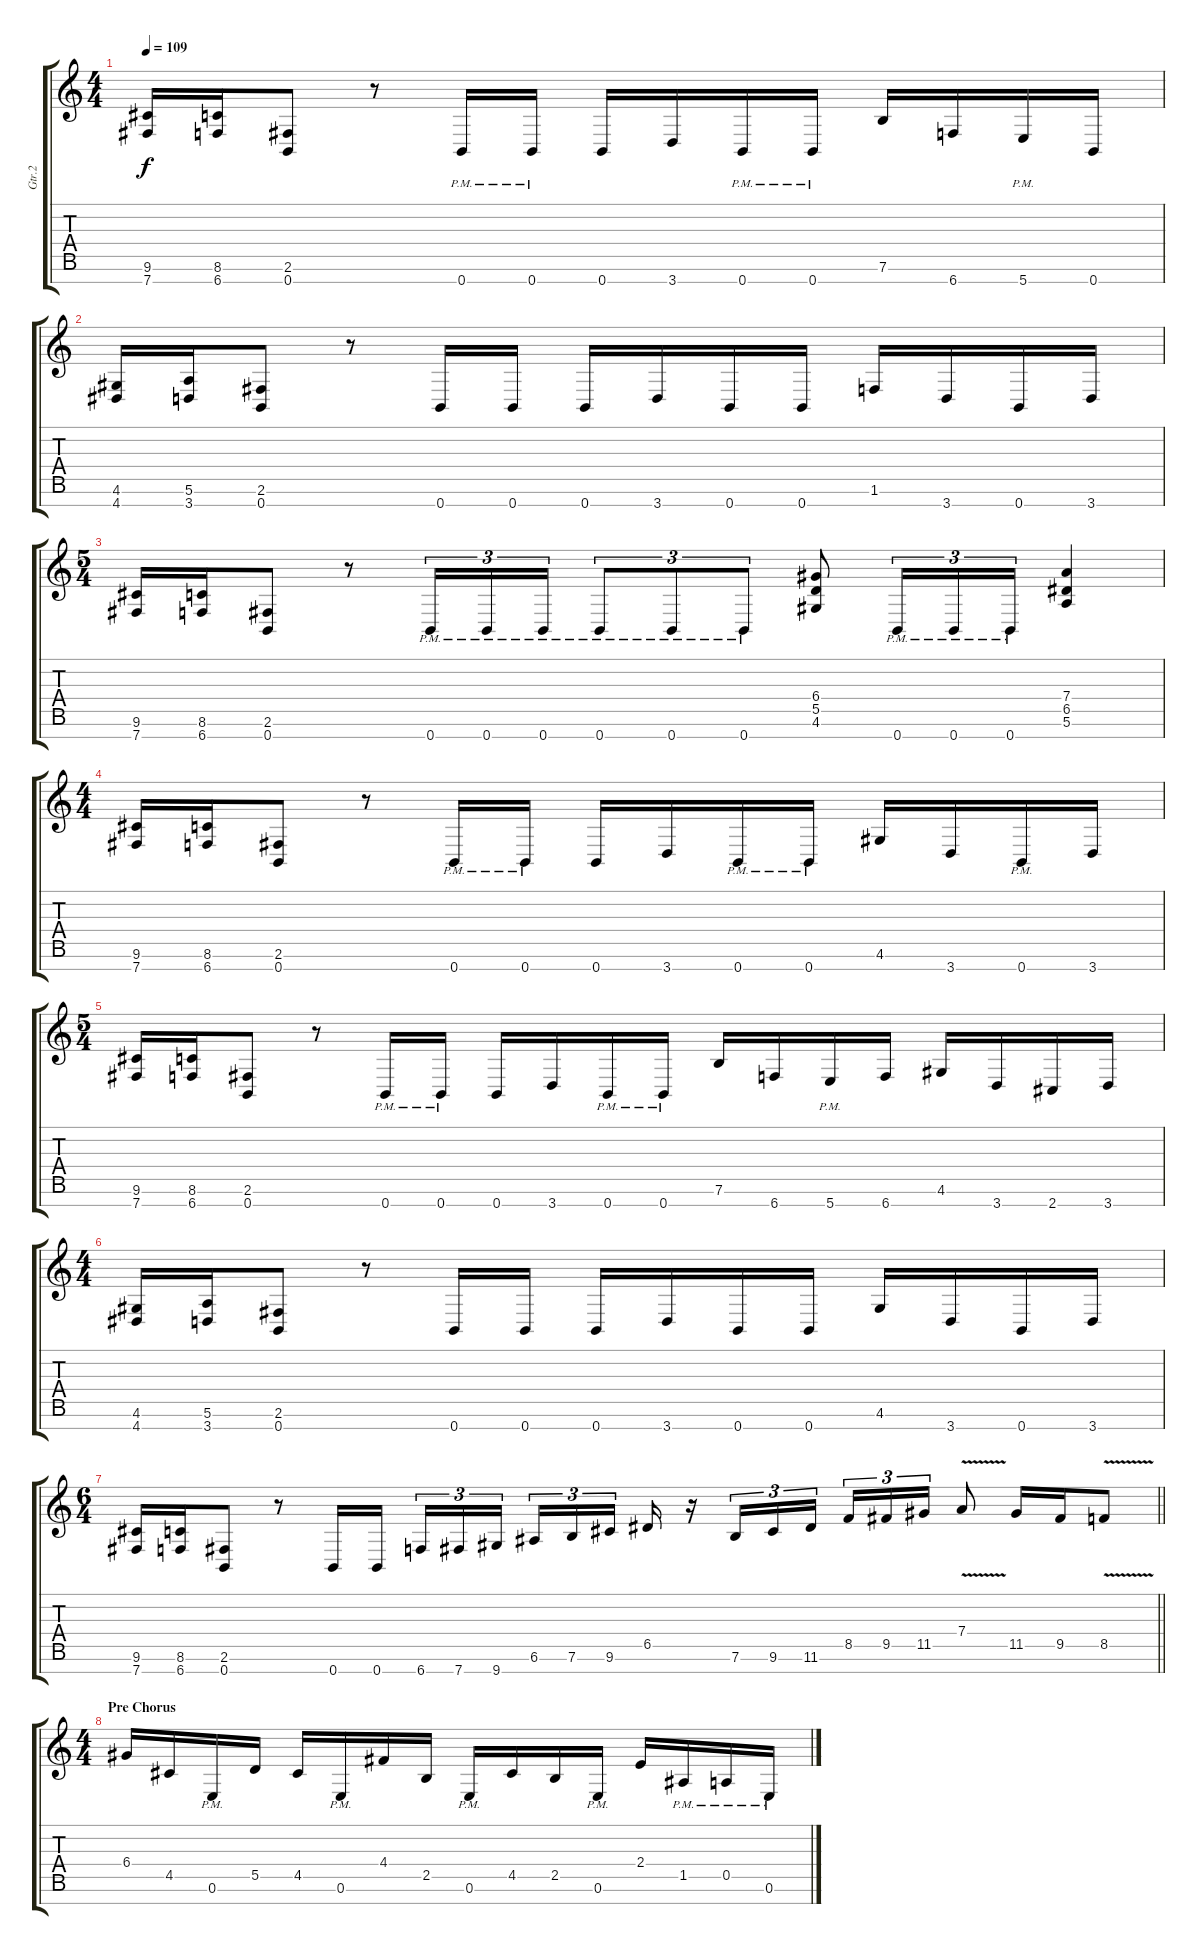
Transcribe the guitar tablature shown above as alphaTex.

\track ("Gtr.2" "Gtr.2") {instrument distortionguitar}
\staff {score tabs}
\tuning (E4 B3 G3 D3 A2 E2 B1) {hide}
\ts (4 4)
\tempo 109
\clef g2
\ks c
(9.6 7.7).16{dy f} (8.6 6.7).16 (2.6 0.7).8 r.8 0.7{pm}.16 0.7{pm}.16 0.7.16 3.7.16 0.7{pm}.16 0.7{pm}.16 7.6.16 6.7.16 5.7{pm}.16 0.7.16 |
(4.6 4.7).16 (5.6 3.7).16 (2.6 0.7).8 r.8 0.7.16 0.7.16 0.7.16 3.7.16 0.7.16 0.7.16 1.6.16 3.7.16 0.7.16 3.7.16 |
\ts (5 4)
(9.6 7.7).16 (8.6 6.7).16 (2.6 0.7).8 r.8 0.7{pm}.16{tu (3 2)} 0.7{pm}.16{tu (3 2)} 0.7{pm}.16{tu (3 2)} 0.7{pm}.8{tu (3 2)} 0.7{pm}.8{tu (3 2)} 0.7{pm}.8{tu (3 2)} (6.4 5.5 4.6).8 0.7{pm}.16{tu (3 2)} 0.7{pm}.16{tu (3 2)} 0.7{pm}.16{tu (3 2)} (7.4 6.5 5.6).4 |
\ts (4 4)
(9.6 7.7).16 (8.6 6.7).16 (2.6 0.7).8 r.8 0.7{pm}.16 0.7{pm}.16 0.7.16 3.7.16 0.7{pm}.16 0.7{pm}.16 4.6.16 3.7.16 0.7{pm}.16 3.7.16 |
\ts (5 4)
(9.6 7.7).16 (8.6 6.7).16 (2.6 0.7).8 r.8 0.7{pm}.16 0.7{pm}.16 0.7.16 3.7.16 0.7{pm}.16 0.7{pm}.16 7.6.16 6.7.16 5.7{pm}.16 6.7.16 4.6.16 3.7.16 2.7.16 3.7.16 |
\ts (4 4)
(4.6 4.7).16 (5.6 3.7).16 (2.6 0.7).8 r.8 0.7.16 0.7.16 0.7.16 3.7.16 0.7.16 0.7.16 4.6.16 3.7.16 0.7.16 3.7.16 |
\ts (6 4)
\barLineRight lightlight
(9.6 7.7).16 (8.6 6.7).16 (2.6 0.7).8 r.8 0.7.16 0.7.16{beam splitsecondary} 6.7.16{tu (3 2)} 7.7.16{tu (3 2)} 9.7.16{tu (3 2) beam splitsecondary} 6.6.16{tu (3 2)} 7.6.16{tu (3 2)} 9.6.16{tu (3 2)} 6.5.16 r.16 7.6.16{tu (3 2)} 9.6.16{tu (3 2)} 11.6.16{tu (3 2) beam splitsecondary} 8.5.16{tu (3 2)} 9.5.16{tu (3 2)} 11.5.16{tu (3 2)} 7.4{v}.8 11.5.16 9.5.16 8.5{v}.8 |
\ts (4 4)
\section ("" "Pre Chorus")
6.4.16 4.5.16 0.6{pm}.16 5.5.16 4.5.16 0.6{pm}.16 4.4.16 2.5.16 0.6{pm}.16 4.5.16 2.5.16 0.6{pm}.16 2.4.16 1.5{pm}.16 0.5{pm}.16 0.6{pm}.16
